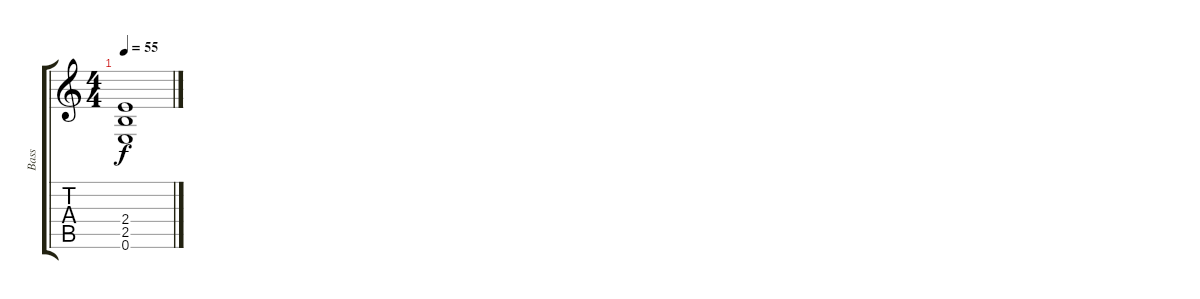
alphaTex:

\track ("Bass" "Bass") {instrument acousticguitarnylon}
\staff {score tabs}
\tuning (E4 B3 G3 D3 A2 E2) {hide}
\ts (4 4)
\tempo 55
\clef g2
\ks c
(2.4 2.5 0.6).1{dy f}
